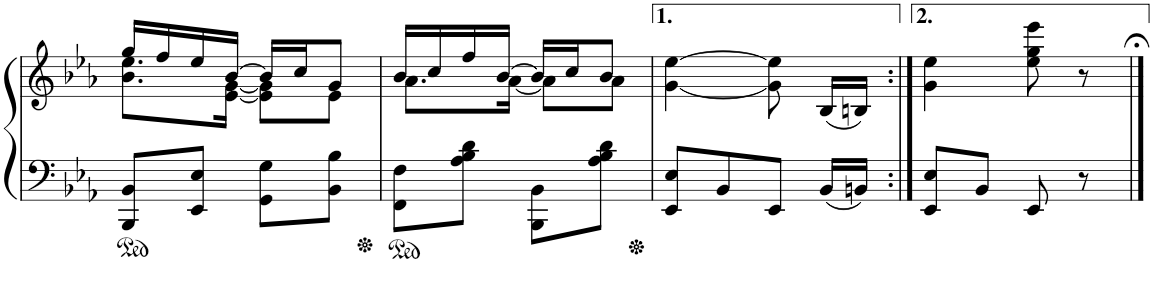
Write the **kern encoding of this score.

**kern	**kern
*part1	*part1
*staff2	*staff1
*I"Piano	*
*I'Pno.	*
!!LO:PB:g=z
*clefF4	*clefG2
*k[b-e-a-]	*k[b-e-a-]
*M2/4	*M2/4
=100	=100
*	*^
8BBB-/ 8BB-/L	16gg/LL	8.b-\ 8.ee-\L
.	16ff/	.
8EE-/ 8E-/J	16ee-/	.
.	[16b-/JJ	[16e-\ [16g\Jk
8GG\ 8G\L	16b-/LL]	8e-\] 8g\]L
.	16cc/J	.
8BB-\ 8B-\J	8g/J	8e-\J
=101	=101	=101
8FF\ 8F\L	16b-/LL	8.a-\L
.	16cc/	.
8A-\ 8B-\ 8d\J	16ff/	.
.	[16b-/JJ	[16a-\Jk
8BBB-\ 8BB-\L	16b-/LL]	8a-\L]
.	16cc/J	.
8A-\ 8B-\ 8d\J	8b-/J	8a-\J
*	*v	*v
=102	=102
8EE-/ 8E-/L	[4g\ [4ee-\
8BB-/	.
8EE-/J	8g\] 8ee-\]
16BB-/LL	(16B-/LL
16BBn/JJ	16Bn/JJ)
=103:|!	=103:|!
8EE-/ 8E-/L	4g\ 4ee-\
8BB-/J	.
8EE-/	8ee-\ 8gg\ 8eee-\
8r	8r
==	==
*-	*-
